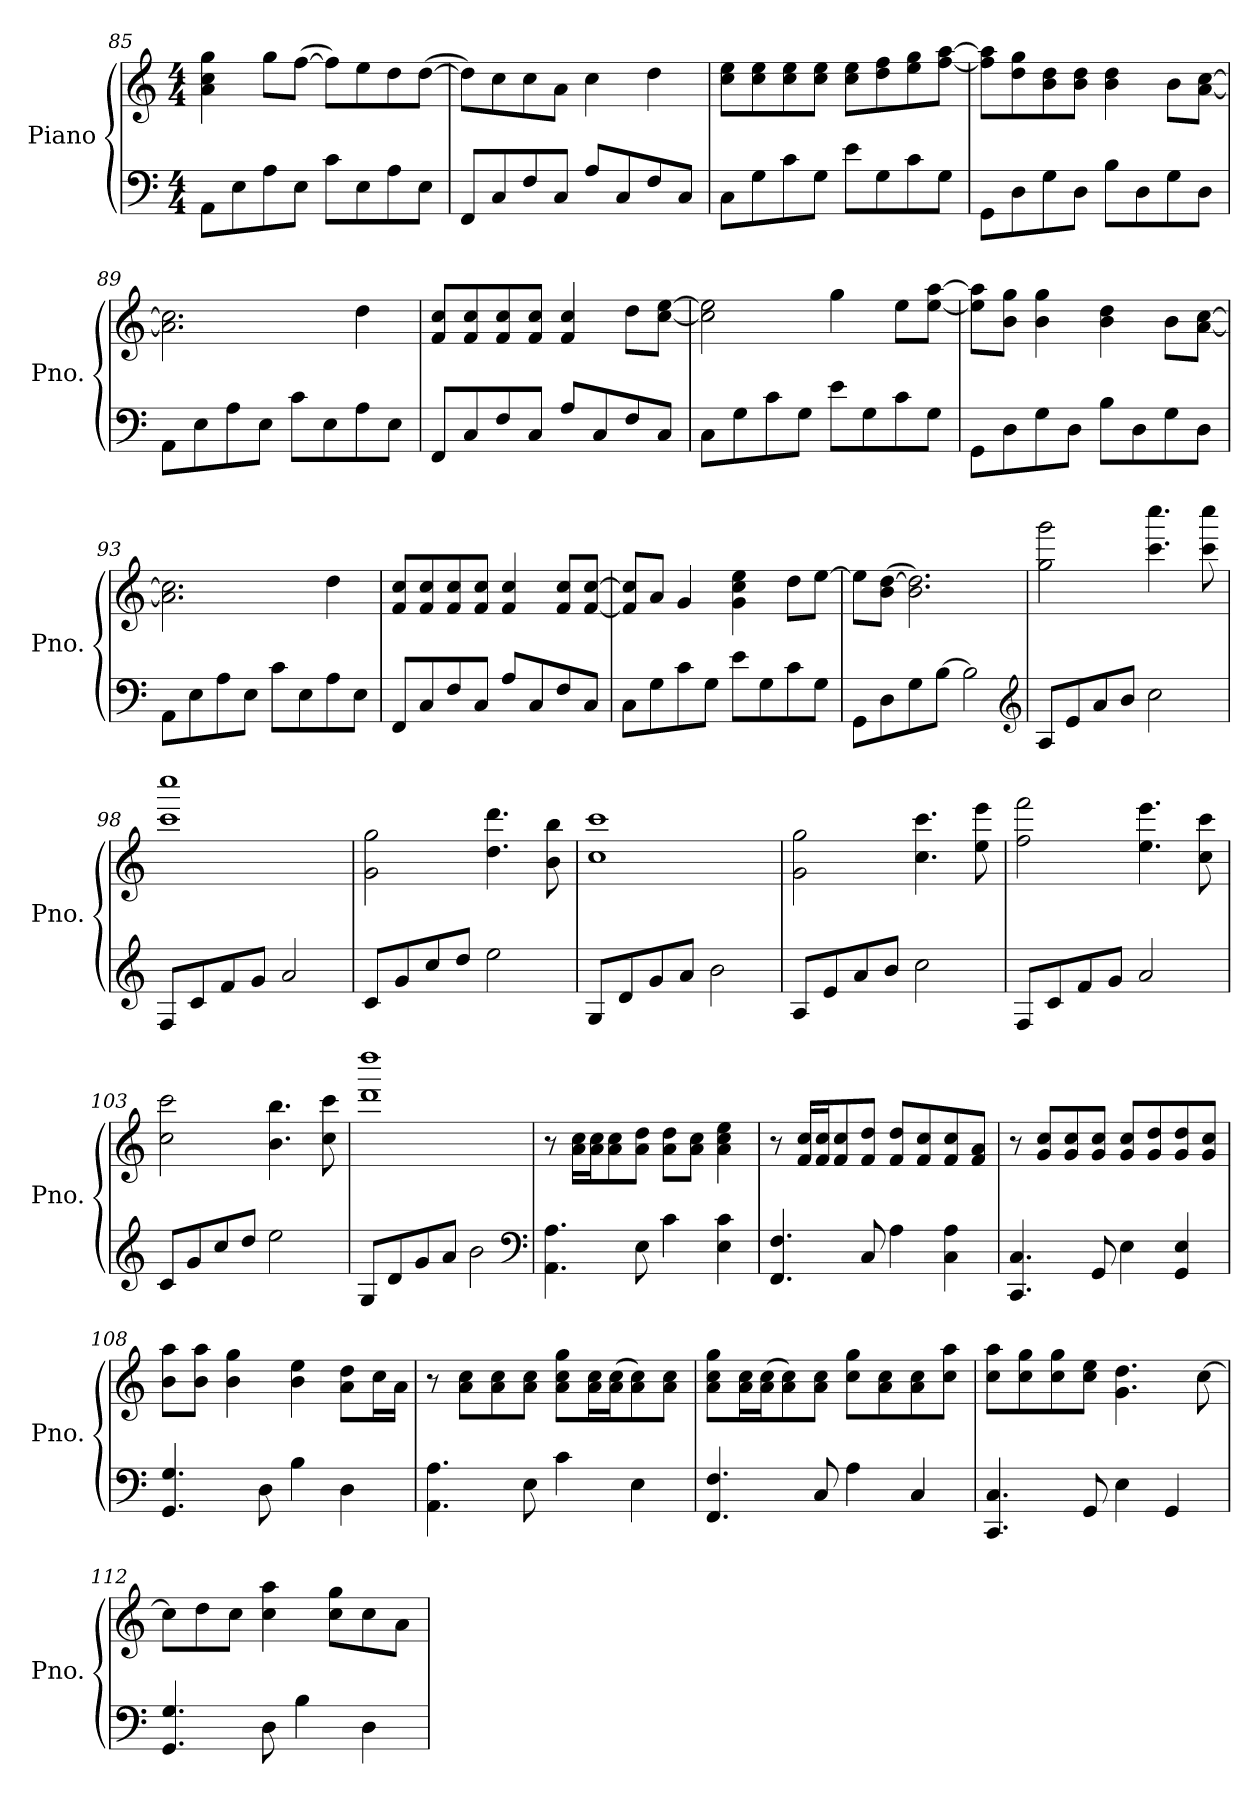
**kern	**kern
*part1	*part1
*staff2	*staff1
*I"Piano	*
*I'Pno.	*
*clefF4	*clefG2
*k[]	*k[]
*C:	*C:
*M4/4	*M4/4
=85	=85
8AA\L	4a\ 4cc\ 4gg\
8E\	.
8A\	8gg\L
8E\J	([8ff\J
8c\L	8ff\L])
8E\	8ee\
8A\	8dd\
8E\J	([8dd\J
=86	=86
8FF/L	8dd\L])
8C/	8cc\
8F/	8cc\
8C/J	8a\J
8A/L	4cc\
8C/	.
8F/	4dd\
8C/J	.
=87	=87
8C\L	8cc\ 8ee\L
8G\	8cc\ 8ee\
8c\	8cc\ 8ee\
8G\J	8cc\ 8ee\J
8e\L	8cc\ 8ee\L
8G\	8dd\ 8ff\
8c\	8ee\ 8gg\
8G\J	[8ff\ [8aa\J
!!LO:LB:g=z
=88	=88
8GG\L	8ff\] 8aa\]L
8D\	8dd\ 8gg\
8G\	8b\ 8dd\
8D\J	8b\ 8dd\J
8B\L	4b\ 4dd\
8D\	.
8G\	8b\L
8D\J	[8a\ [8cc\J
=89	=89
8AA\L	2.a\] 2.cc\]
8E\	.
8A\	.
8E\J	.
8c\L	.
8E\	.
8A\	4dd\
8E\J	.
=90	=90
8FF/L	8f/ 8cc/L
8C/	8f/ 8cc/
8F/	8f/ 8cc/
8C/J	8f/ 8cc/J
8A/L	4f/ 4cc/
8C/	.
8F/	8dd\L
8C/J	[8cc\ [8ee\J
=91	=91
8C\L	2cc\] 2ee\]
8G\	.
8c\	.
8G\J	.
8e\L	4gg\
8G\	.
8c\	8ee\L
8G\J	[8ee\ [8aa\J
=92	=92
8GG\L	8ee\] 8aa\]L
8D\	8b\ 8gg\J
8G\	4b\ 4gg\
8D\J	.
8B\L	4b\ 4dd\
8D\	.
8G\	8b\L
8D\J	[8a\ [8cc\J
!!LO:LB:g=z
=93	=93
8AA\L	2.a\] 2.cc\]
8E\	.
8A\	.
8E\J	.
8c\L	.
8E\	.
8A\	4dd\
8E\J	.
=94	=94
8FF/L	8f/ 8cc/L
8C/	8f/ 8cc/
8F/	8f/ 8cc/
8C/J	8f/ 8cc/J
8A/L	4f/ 4cc/
8C/	.
8F/	8f/ 8cc/L
8C/J	[8f/ [8cc/J
=95	=95
8C\L	8f/] 8cc/]L
8G\	8a/J
8c\	4g/
8G\J	.
8e\L	4g\ 4cc\ 4ee\
8G\	.
8c\	8dd\L
8G\J	[8ee\J
=96	=96
8GG\L	8ee\L]
8D\	(8b\ [8dd\J
8G\	2.b\ 2.dd\])
[8B\J	.
2B\]	.
*clefG2	*
=97	=97
8A/L	2gg\ 2ggg\
8e/	.
8a/	.
8b/J	.
2cc\	4.ccc\ 4.cccc\
.	8ccc\ 8cccc\
!!LO:PB:g=z
=98	=98
8F/L	1ccc 1cccc
8c/	.
8f/	.
8g/J	.
2a/	.
=99	=99
8c/L	2g\ 2gg\
8g/	.
8cc/	.
8dd/J	.
2ee\	4.dd\ 4.ddd\
.	8b\ 8bb\
=100	=100
8G/L	1cc 1ccc
8d/	.
8g/	.
8a/J	.
2b\	.
=101	=101
8A/L	2g\ 2gg\
8e/	.
8a/	.
8b/J	.
2cc\	4.cc\ 4.ccc\
.	8ee\ 8eee\
=102	=102
8F/L	2ff\ 2fff\
8c/	.
8f/	.
8g/J	.
2a/	4.ee\ 4.eee\
.	8cc\ 8ccc\
=103	=103
8c/L	2cc\ 2ccc\
8g/	.
8cc/	.
8dd/J	.
2ee\	4.b\ 4.bb\
.	8cc\ 8ccc\
!!LO:LB:g=z
=104	=104
8G/L	1ddd 1dddd
8d/	.
8g/	.
8a/J	.
2b\	.
*clefF4	*
=105	=105
4.AA\ 4.A\	8r
.	16a\ 16cc\LL
.	16a\ 16cc\J
.	8a\ 8cc\
8E\	8a\ 8dd\J
4c\	8a\ 8dd\L
.	8a\ 8cc\J
4E\ 4c\	4a\ 4cc\ 4ee\
=106	=106
4.FF/ 4.F/	8r
.	16f/ 16cc/LL
.	16f/ 16cc/J
.	8f/ 8cc/
8C/	8f/ 8dd/J
4A\	8f/ 8dd/L
.	8f/ 8cc/
4C\ 4A\	8f/ 8cc/
.	8f/ 8a/J
=107	=107
4.CC/ 4.C/	8r
.	8g/ 8cc/L
.	8g/ 8cc/
8GG/	8g/ 8cc/J
4E\	8g/ 8cc/L
.	8g/ 8dd/
4GG/ 4E/	8g/ 8dd/
.	8g/ 8cc/J
=108	=108
4.GG/ 4.G/	8b\ 8aa\L
.	8b\ 8aa\J
.	4b\ 4gg\
8D\	.
4B\	4b\ 4ee\
4D\	8a\ 8dd\L
.	16cc\L
.	16a\JJ
!!LO:LB:g=z
=109	=109
4.AA\ 4.A\	8r
.	8a\ 8cc\L
.	8a\ 8cc\
8E\	8a\ 8cc\J
4c\	8a\ 8cc\ 8gg\L
.	16a\ 16cc\L
.	(16a\ 16cc\J
4E\	8a\ 8cc\)
.	8a\ 8cc\J
=110	=110
4.FF/ 4.F/	8a\ 8cc\ 8gg\L
.	16a\ 16cc\L
.	(16a\ 16cc\J
.	8a\ 8cc\)
8C/	8a\ 8cc\J
4A\	8cc\ 8gg\L
.	8a\ 8cc\
4C/	8a\ 8cc\
.	8cc\ 8aa\J
=111	=111
4.CC/ 4.C/	8cc\ 8aa\L
.	8cc\ 8gg\
.	8cc\ 8gg\
8GG/	8cc\ 8ee\J
4E\	4.g\ 4.dd\
4GG/	.
.	[8cc\
=112	=112
4.GG/ 4.G/	8cc\L]
.	8dd\
.	8cc\J
8D\	4cc\ 4aa\
4B\	.
.	8cc\ 8gg\L
4D\	8cc\
.	8a\J
=	=
*-	*-
